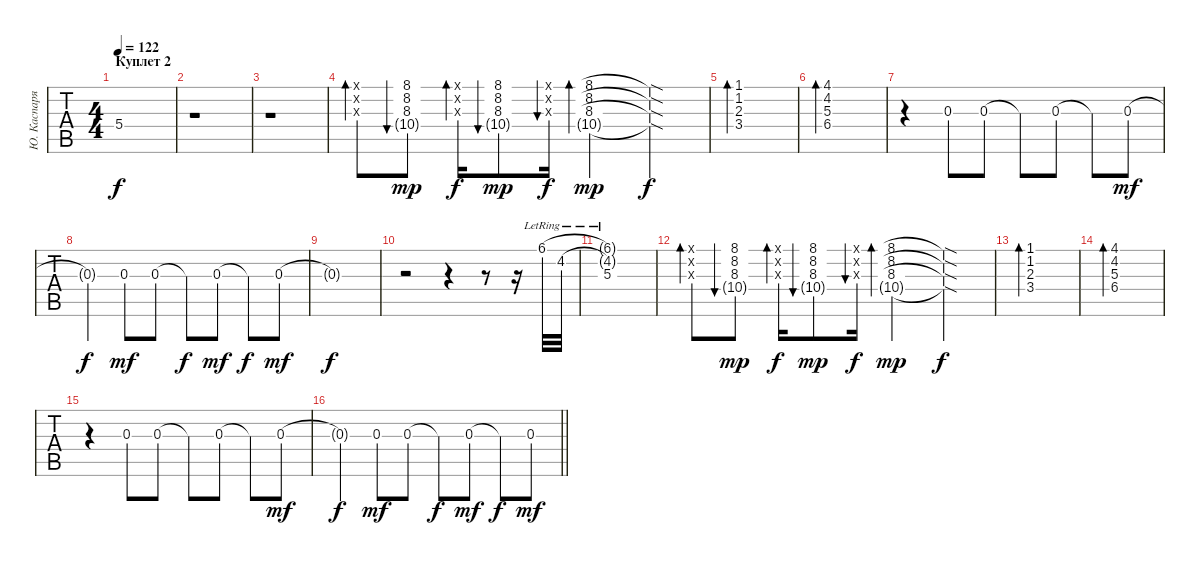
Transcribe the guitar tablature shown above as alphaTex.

\track ("Ю. Каспарян" "Ю. Каспаря") {instrument electricguitarclean}
\staff {tabs}
\tuning (E4 B3 G3 D3 A2 E2) {hide}
\ts (4 4)
\section ("" "Куплет 2")
\tempo 122
\clef g2
\ks c
5.4{t}.1{dy f} |
r.1 |
r.1 |
(8.1{x} 8.2{x} 8.3{x}).8{bd 30} (8.1 8.2 8.3 10.4{g}).8{bu 30 dy mp} (8.1{x} 8.2{x} 8.3{x}).16{bd 30 dy f} (8.1 8.2 8.3 10.4{g}).8{bu 30 dy mp} (8.1{x} 8.2{x} 8.3{x}).16{bu 30 dy f} (8.1 8.2 8.3 10.4{g}).4{bd 30 dy mp} (8.1{sod t} 8.2{sod t} 8.3{sod t} 10.4{sod t}).4{dy f} |
(1.1 1.2 2.3 3.4).1{bd 120} |
(4.1 4.2 5.3 6.4).1{bd 120} |
r.4 0.3.8 0.3.8 0.3{t}.8 0.3.8 0.3{t}.8 0.3.8{dy mf} |
0.3{t}.4{dy f} 0.3.8{dy mf} 0.3.8 0.3{t}.8{dy f} 0.3.8{dy mf} 0.3{t}.8{dy f} 0.3.8{dy mf} |
0.3{t}.1{dy f} |
r.2 r.4 r.8 r.16 6.1{lr}.32 4.2{lr}.32 |
(6.1{t} 4.2{t} 5.3{lr}).1 |
(8.1{x} 8.2{x} 8.3{x}).8{bd 30} (8.1 8.2 8.3 10.4{g}).8{bu 30 dy mp} (8.1{x} 8.2{x} 8.3{x}).16{bd 30 dy f} (8.1 8.2 8.3 10.4{g}).8{bu 30 dy mp} (8.1{x} 8.2{x} 8.3{x}).16{bu 30 dy f} (8.1 8.2 8.3 10.4{g}).4{bd 30 dy mp} (8.1{sod t} 8.2{sod t} 8.3{sod t} 10.4{sod t}).4{dy f} |
(1.1 1.2 2.3 3.4).1{bd 120} |
(4.1 4.2 5.3 6.4).1{bd 120} |
r.4 0.3.8 0.3.8 0.3{t}.8 0.3.8 0.3{t}.8 0.3.8{dy mf} |
\barLineRight lightlight
0.3{t}.4{dy f} 0.3.8{dy mf} 0.3.8 0.3{t}.8{dy f} 0.3.8{dy mf} 0.3{t}.8{dy f} 0.3.8{dy mf}
